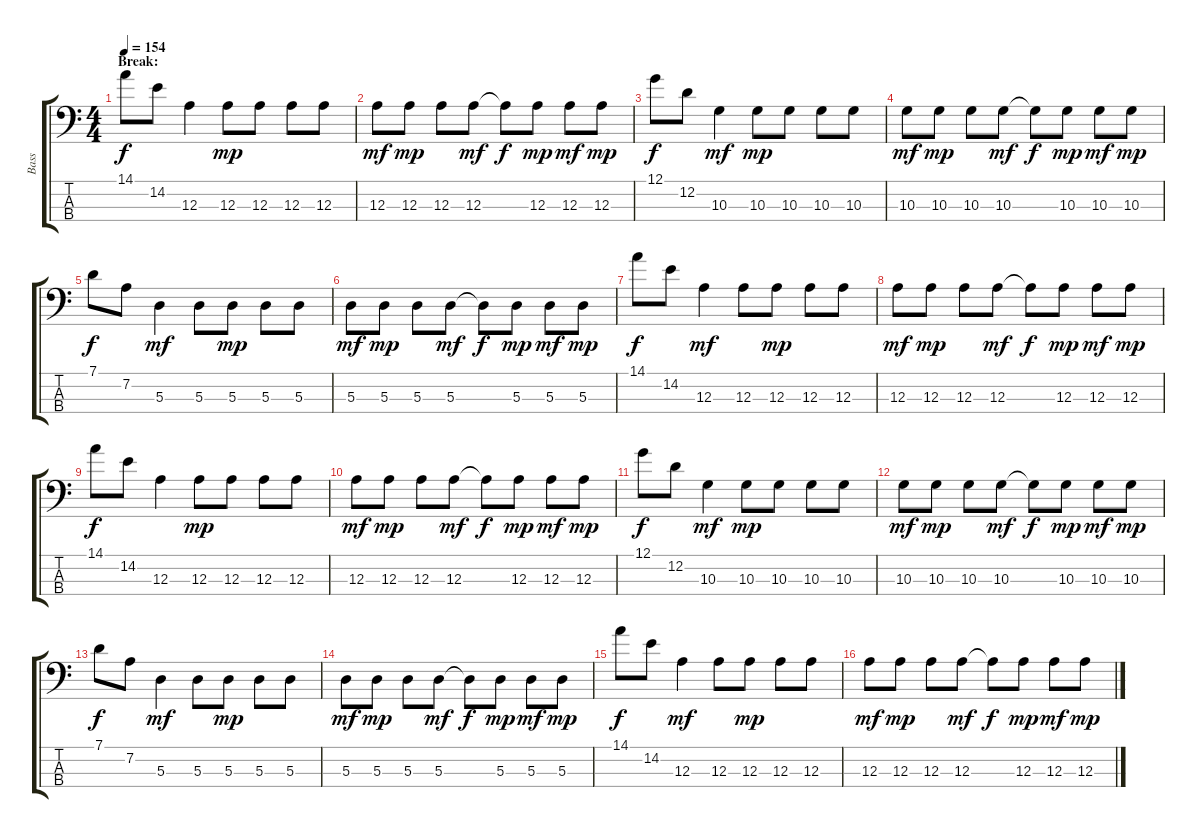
\track ("Bass" "Bass") {instrument electricbasspick}
\staff {score tabs}
\tuning (G2 D2 A1 E1) {hide}
\ts (4 4)
\section ("" "Break:")
\tempo 154
\clef f4
\ks c
14.1.8{dy f} 14.2.8 12.3.4 12.3.8{dy mp} 12.3.8 12.3.8 12.3.8 |
12.3.8{dy mf} 12.3.8{dy mp} 12.3.8 12.3.8{dy mf} 12.3{t}.8{dy f} 12.3.8{dy mp} 12.3.8{dy mf} 12.3.8{dy mp} |
12.1.8{dy f} 12.2.8 10.3.4{dy mf} 10.3.8{dy mp} 10.3.8 10.3.8 10.3.8 |
10.3.8{dy mf} 10.3.8{dy mp} 10.3.8 10.3.8{dy mf} 10.3{t}.8{dy f} 10.3.8{dy mp} 10.3.8{dy mf} 10.3.8{dy mp} |
7.1.8{dy f} 7.2.8 5.3.4{dy mf} 5.3.8 5.3.8{dy mp} 5.3.8 5.3.8 |
5.3.8{dy mf} 5.3.8{dy mp} 5.3.8 5.3.8{dy mf} 5.3{t}.8{dy f} 5.3.8{dy mp} 5.3.8{dy mf} 5.3.8{dy mp} |
14.1.8{dy f} 14.2.8 12.3.4{dy mf} 12.3.8 12.3.8{dy mp} 12.3.8 12.3.8 |
12.3.8{dy mf} 12.3.8{dy mp} 12.3.8 12.3.8{dy mf} 12.3{t}.8{dy f} 12.3.8{dy mp} 12.3.8{dy mf} 12.3.8{dy mp} |
14.1.8{dy f} 14.2.8 12.3.4 12.3.8{dy mp} 12.3.8 12.3.8 12.3.8 |
12.3.8{dy mf} 12.3.8{dy mp} 12.3.8 12.3.8{dy mf} 12.3{t}.8{dy f} 12.3.8{dy mp} 12.3.8{dy mf} 12.3.8{dy mp} |
12.1.8{dy f} 12.2.8 10.3.4{dy mf} 10.3.8{dy mp} 10.3.8 10.3.8 10.3.8 |
10.3.8{dy mf} 10.3.8{dy mp} 10.3.8 10.3.8{dy mf} 10.3{t}.8{dy f} 10.3.8{dy mp} 10.3.8{dy mf} 10.3.8{dy mp} |
7.1.8{dy f} 7.2.8 5.3.4{dy mf} 5.3.8 5.3.8{dy mp} 5.3.8 5.3.8 |
5.3.8{dy mf} 5.3.8{dy mp} 5.3.8 5.3.8{dy mf} 5.3{t}.8{dy f} 5.3.8{dy mp} 5.3.8{dy mf} 5.3.8{dy mp} |
14.1.8{dy f} 14.2.8 12.3.4{dy mf} 12.3.8 12.3.8{dy mp} 12.3.8 12.3.8 |
12.3.8{dy mf} 12.3.8{dy mp} 12.3.8 12.3.8{dy mf} 12.3{t}.8{dy f} 12.3.8{dy mp} 12.3.8{dy mf} 12.3.8{dy mp}
